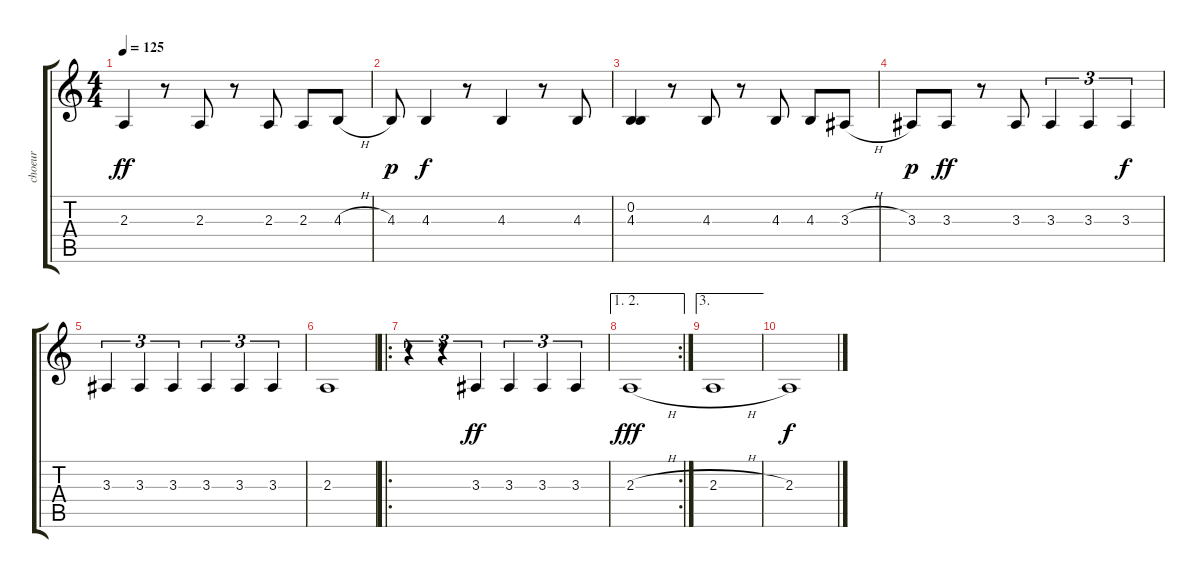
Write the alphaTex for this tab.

\track ("choeur" "choeur") {instrument blownbottle}
\staff {score tabs}
\tuning (E4 B3 G3 D3 A2 E2) {hide}
\ts (4 4)
\tempo 125
\clef g2
\ks c
2.3.4{dy ff} r.8 2.3.8 r.8 2.3.8 2.3.8 4.3{h}.8 |
4.3.8{dy p} 4.3.4{dy f} r.8 4.3.4 r.8 4.3.8 |
(0.2 4.3).4 r.8 4.3.8 r.8 4.3.8 4.3.8 3.3{h}.8 |
3.3.8{dy p} 3.3.8{dy ff} r.8 3.3.8 3.3.4{tu (3 2)} 3.3.4{tu (3 2)} 3.3.4{tu (3 2) dy f} |
3.3.4{tu (3 2)} 3.3.4{tu (3 2)} 3.3.4{tu (3 2)} 3.3.4{tu (3 2)} 3.3.4{tu (3 2)} 3.3.4{tu (3 2)} |
2.3.1 |
\ro
r.4{tu (3 2)} r.4{tu (3 2)} 3.3.4{tu (3 2) dy ff} 3.3.4{tu (3 2)} 3.3.4{tu (3 2)} 3.3.4{tu (3 2)} |
\ae (1 2)
\rc 2
2.3{h}.1{dy fff} |
\ae 3
2.3{h}.1 |
2.3.1{dy f}
